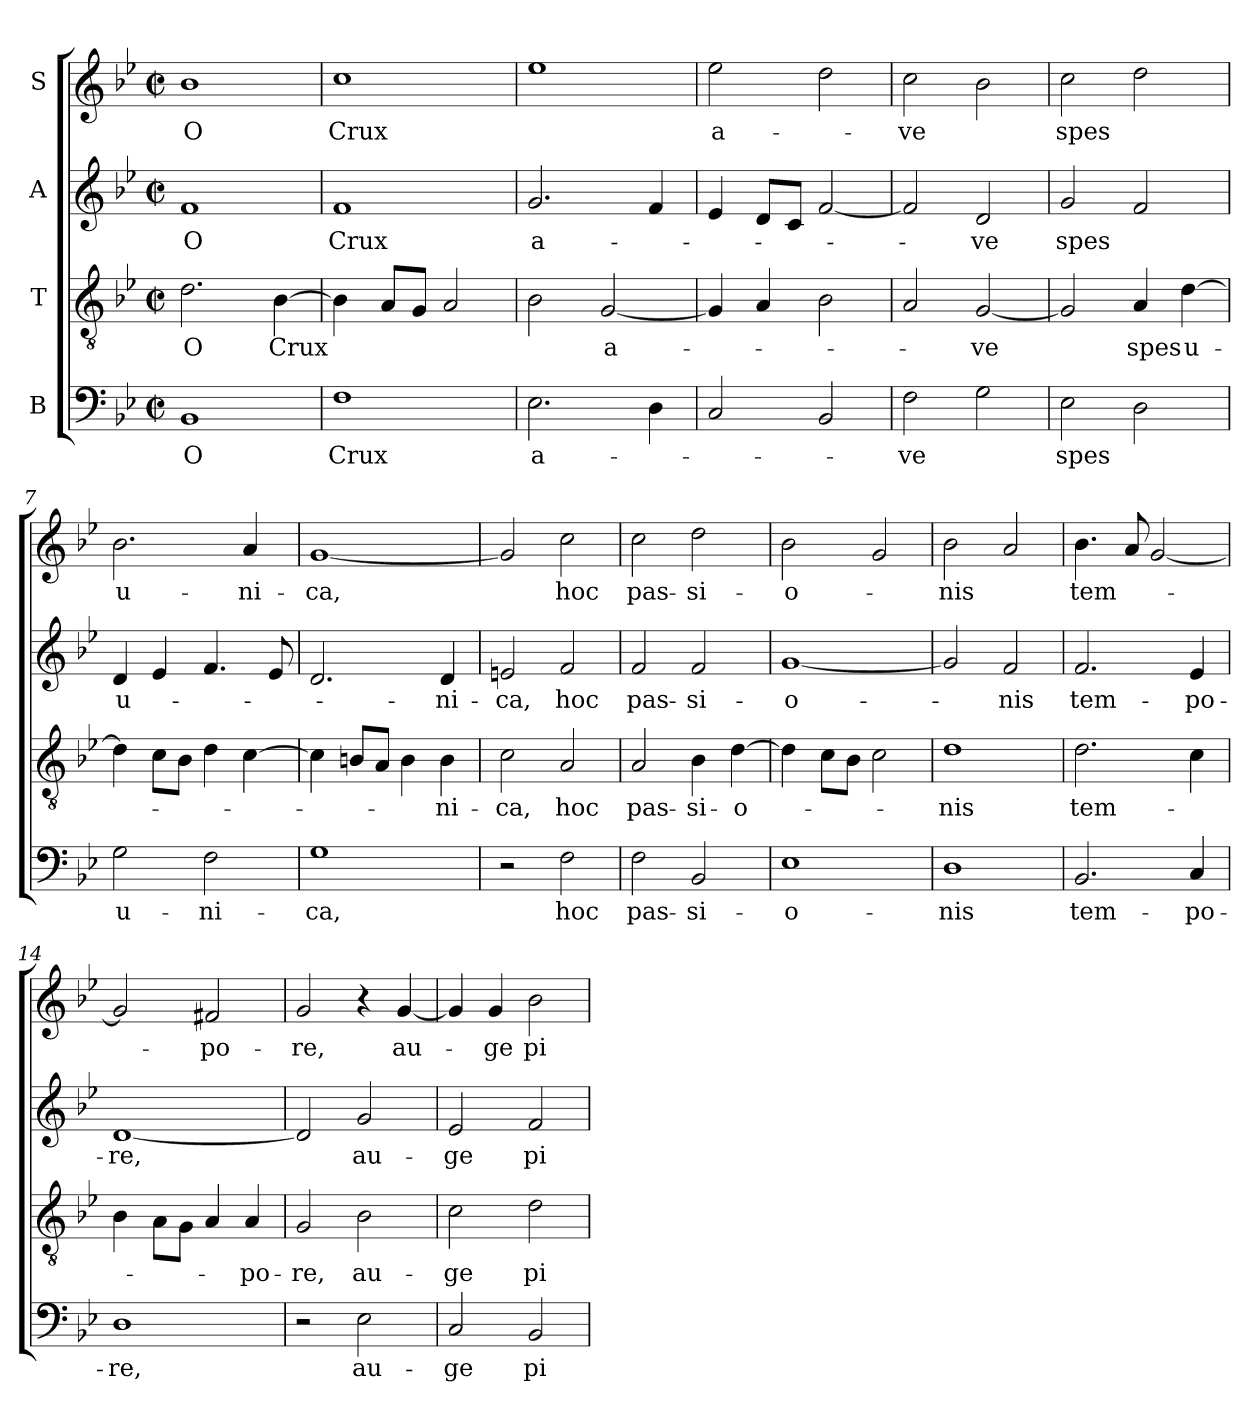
**kern	**text	**kern	**text	**kern	**text	**kern	**text
*part4	*part4	*part3	*part3	*part2	*part2	*part1	*part1
*staff4	*staff4	*staff3	*staff3	*staff2	*staff2	*staff1	*staff1
*I"B	*	*I"T	*	*I"A	*	*I"S	*
*clefF4	*	*clefGv2	*	*clefG2	*	*clefG2	*
*k[b-e-]	*	*k[b-e-]	*	*k[b-e-]	*	*k[b-e-]	*
*M2/2	*	*M2/2	*	*M2/2	*	*M2/2	*
*met(c|)	*	*met(c|)	*	*met(c|)	*	*met(c|)	*
=1	=1	=1	=1	=1	=1	=1	=1
1BB-	O	2.d\	O	1f	O	1b-	O
.	.	[4B-\	Crux	.	.	.	.
=2	=2	=2	=2	=2	=2	=2	=2
1F	Crux	4B-\]	.	1f	Crux	1cc	Crux
.	.	8A/L	.	.	.	.	.
.	.	8G/J	.	.	.	.	.
.	.	2A/	.	.	.	.	.
=3	=3	=3	=3	=3	=3	=3	=3
2.E-\	a-	2B-\	.	2.g/	a-	1ee-	.
.	.	[2G/	a-	.	.	.	.
4D\	.	.	.	4f/	.	.	.
=4	=4	=4	=4	=4	=4	=4	=4
2C/	.	4G/]	.	4e-/	.	2ee-\	a-
.	.	4A/	.	8d/L	.	.	.
.	.	.	.	8c/J	.	.	.
2BB-/	.	2B-\	.	[2f/	.	2dd\	.
=5	=5	=5	=5	=5	=5	=5	=5
2F\	-ve	2A/	.	2f/]	.	2cc\	-ve
2G\	.	[2G/	-ve	2d/	-ve	2b-\	.
=6	=6	=6	=6	=6	=6	=6	=6
2E-\	spes	2G/]	.	2g/	spes	2cc\	spes
2D\	.	4A/	spes	2f/	.	2dd\	.
.	.	[4d\	u-	.	.	.	.
=7	=7	=7	=7	=7	=7	=7	=7
2G\	u-	4d\]	.	4d/	u-	2.b-\	u-
.	.	8c\L	.	4e-/	.	.	.
.	.	8B-\J	.	.	.	.	.
2F\	-ni-	4d\	.	4.f/	.	.	.
.	.	[4c\	.	.	.	4a/	-ni-
.	.	.	.	8e-/	.	.	.
=8	=8	=8	=8	=8	=8	=8	=8
1G	-ca,	4c\]	.	2.d/	.	[1g	-ca,
.	.	8Bn/L	.	.	.	.	.
.	.	8A/J	.	.	.	.	.
.	.	4B\	.	.	.	.	.
.	.	4B\	-ni-	4d/	-ni-	.	.
=9	=9	=9	=9	=9	=9	=9	=9
2r	.	2c\	-ca,	2en/	-ca,	2g/]	.
2F\	hoc	2A/	hoc	2f/	hoc	2cc\	hoc
!!LO:LB:g=z
=10	=10	=10	=10	=10	=10	=10	=10
2F\	pas-	2A/	pas-	2f/	pas-	2cc\	pas-
2BB-/	-si-	4B-\	-si-	2f/	-si-	2dd\	-si-
.	.	[4d\	-o-	.	.	.	.
=11	=11	=11	=11	=11	=11	=11	=11
1E-	-o-	4d\]	.	[1g	-o-	2b-\	-o-
.	.	8c\L	.	.	.	.	.
.	.	8B-\J	.	.	.	.	.
.	.	2c\	.	.	.	2g/	.
=12	=12	=12	=12	=12	=12	=12	=12
1D	-nis	1d	-nis	2g/]	.	2b-\	-nis
.	.	.	.	2f/	-nis	2a/	.
=13	=13	=13	=13	=13	=13	=13	=13
2.BB-/	tem-	2.d\	tem-	2.f/	tem-	4.b-\	tem-
.	.	.	.	.	.	8a/	.
.	.	.	.	.	.	[2g/	.
4C/	-po-	4c\	.	4e-/	-po-	.	.
=14	=14	=14	=14	=14	=14	=14	=14
1D	-re,	4B-\	.	[1d	-re,	2g/]	.
.	.	8A\L	.	.	.	.	.
.	.	8G\J	.	.	.	.	.
.	.	4A/	.	.	.	2f#X/	-po-
.	.	4A/	-po-	.	.	.	.
=15	=15	=15	=15	=15	=15	=15	=15
2r	.	2G/	-re,	2d/]	.	2g/	-re,
2E-\	au-	2B-\	au-	2g/	au-	4r	.
.	.	.	.	.	.	[4g/	au-
=16	=16	=16	=16	=16	=16	=16	=16
2C/	-ge	2c\	-ge	2e-/	-ge	4g/]	.
.	.	.	.	.	.	4g/	-ge
2BB-/	pi-	2d\	pi-	2f/	pi-	2b-\	pi-
=	=	=	=	=	=	=	=
*-	*-	*-	*-	*-	*-	*-	*-
